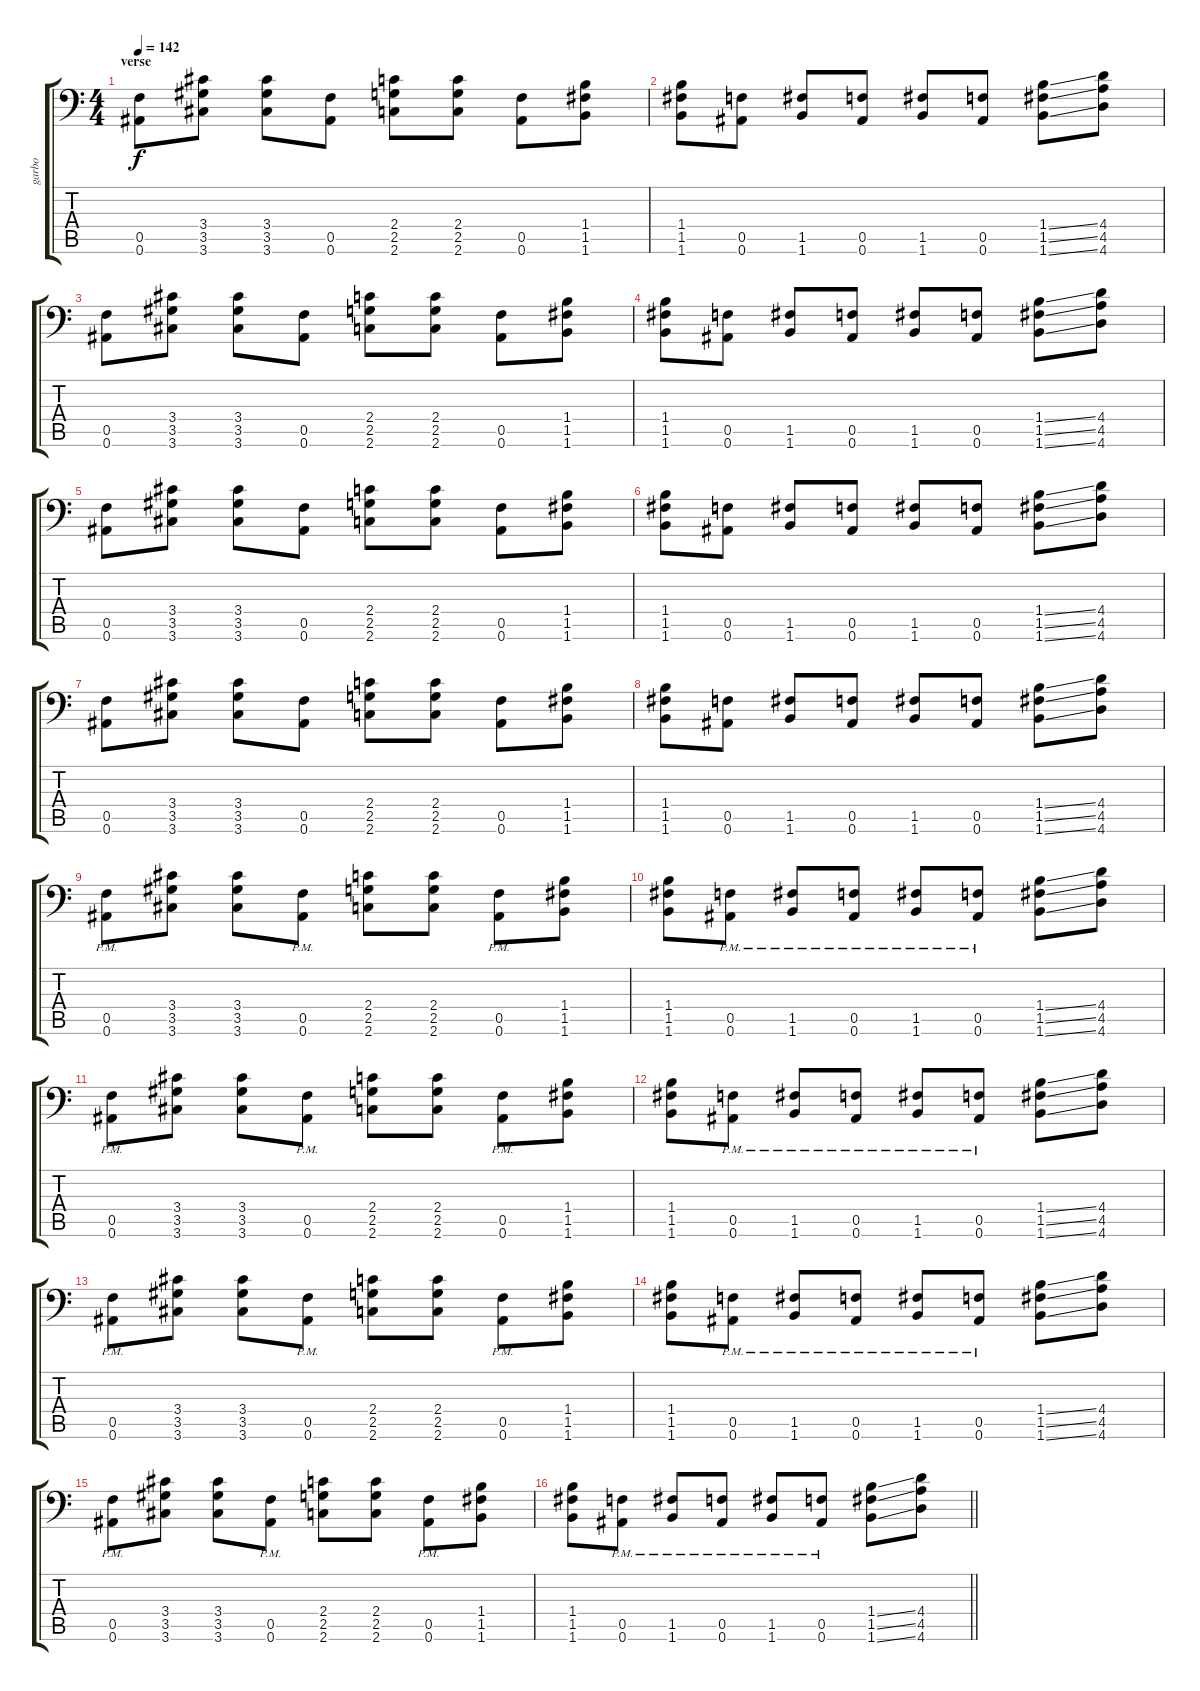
\track ("garbo" "garbo") {instrument overdrivenguitar}
\staff {score tabs}
\tuning (C4 G3 Eb3 Bb2 F2 Bb1) {hide}
\ts (4 4)
\section ("" "verse")
\tempo 142
\clef f4
\ks c
(0.5 0.6).8{dy f} (3.4 3.5 3.6).8 (3.4 3.5 3.6).8 (0.5 0.6).8 (2.4 2.5 2.6).8 (2.4 2.5 2.6).8 (0.5 0.6).8 (1.4 1.5 1.6).8 |
(1.4 1.5 1.6).8 (0.5 0.6).8 (1.5 1.6).8 (0.5 0.6).8 (1.5 1.6).8 (0.5 0.6).8 (1.4{ss} 1.5{ss} 1.6{ss}).8 (4.4 4.5 4.6).8 |
(0.5 0.6).8 (3.4 3.5 3.6).8 (3.4 3.5 3.6).8 (0.5 0.6).8 (2.4 2.5 2.6).8 (2.4 2.5 2.6).8 (0.5 0.6).8 (1.4 1.5 1.6).8 |
(1.4 1.5 1.6).8 (0.5 0.6).8 (1.5 1.6).8 (0.5 0.6).8 (1.5 1.6).8 (0.5 0.6).8 (1.4{ss} 1.5{ss} 1.6{ss}).8 (4.4 4.5 4.6).8 |
(0.5 0.6).8 (3.4 3.5 3.6).8 (3.4 3.5 3.6).8 (0.5 0.6).8 (2.4 2.5 2.6).8 (2.4 2.5 2.6).8 (0.5 0.6).8 (1.4 1.5 1.6).8 |
(1.4 1.5 1.6).8 (0.5 0.6).8 (1.5 1.6).8 (0.5 0.6).8 (1.5 1.6).8 (0.5 0.6).8 (1.4{ss} 1.5{ss} 1.6{ss}).8 (4.4 4.5 4.6).8 |
(0.5 0.6).8 (3.4 3.5 3.6).8 (3.4 3.5 3.6).8 (0.5 0.6).8 (2.4 2.5 2.6).8 (2.4 2.5 2.6).8 (0.5 0.6).8 (1.4 1.5 1.6).8 |
(1.4 1.5 1.6).8 (0.5 0.6).8 (1.5 1.6).8 (0.5 0.6).8 (1.5 1.6).8 (0.5 0.6).8 (1.4{ss} 1.5{ss} 1.6{ss}).8 (4.4 4.5 4.6).8 |
(0.5{pm} 0.6{pm}).8 (3.4 3.5 3.6).8 (3.4 3.5 3.6).8 (0.5{pm} 0.6{pm}).8 (2.4 2.5 2.6).8 (2.4 2.5 2.6).8 (0.5{pm} 0.6{pm}).8 (1.4 1.5 1.6).8 |
(1.4 1.5 1.6).8 (0.5{pm} 0.6{pm}).8 (1.5{pm} 1.6{pm}).8 (0.5{pm} 0.6{pm}).8 (1.5{pm} 1.6{pm}).8 (0.5{pm} 0.6{pm}).8 (1.4{ss} 1.5{ss} 1.6{ss}).8 (4.4 4.5 4.6).8 |
(0.5{pm} 0.6{pm}).8 (3.4 3.5 3.6).8 (3.4 3.5 3.6).8 (0.5{pm} 0.6{pm}).8 (2.4 2.5 2.6).8 (2.4 2.5 2.6).8 (0.5{pm} 0.6{pm}).8 (1.4 1.5 1.6).8 |
(1.4 1.5 1.6).8 (0.5{pm} 0.6{pm}).8 (1.5{pm} 1.6{pm}).8 (0.5{pm} 0.6{pm}).8 (1.5{pm} 1.6{pm}).8 (0.5{pm} 0.6{pm}).8 (1.4{ss} 1.5{ss} 1.6{ss}).8 (4.4 4.5 4.6).8 |
(0.5{pm} 0.6{pm}).8 (3.4 3.5 3.6).8 (3.4 3.5 3.6).8 (0.5{pm} 0.6{pm}).8 (2.4 2.5 2.6).8 (2.4 2.5 2.6).8 (0.5{pm} 0.6{pm}).8 (1.4 1.5 1.6).8 |
(1.4 1.5 1.6).8 (0.5{pm} 0.6{pm}).8 (1.5{pm} 1.6{pm}).8 (0.5{pm} 0.6{pm}).8 (1.5{pm} 1.6{pm}).8 (0.5{pm} 0.6{pm}).8 (1.4{ss} 1.5{ss} 1.6{ss}).8 (4.4 4.5 4.6).8 |
(0.5{pm} 0.6{pm}).8 (3.4 3.5 3.6).8 (3.4 3.5 3.6).8 (0.5{pm} 0.6{pm}).8 (2.4 2.5 2.6).8 (2.4 2.5 2.6).8 (0.5{pm} 0.6{pm}).8 (1.4 1.5 1.6).8 |
\barLineRight lightlight
(1.4 1.5 1.6).8 (0.5{pm} 0.6{pm}).8 (1.5{pm} 1.6{pm}).8 (0.5{pm} 0.6{pm}).8 (1.5{pm} 1.6{pm}).8 (0.5{pm} 0.6{pm}).8 (1.4{ss} 1.5{ss} 1.6{ss}).8 (4.4 4.5 4.6).8
